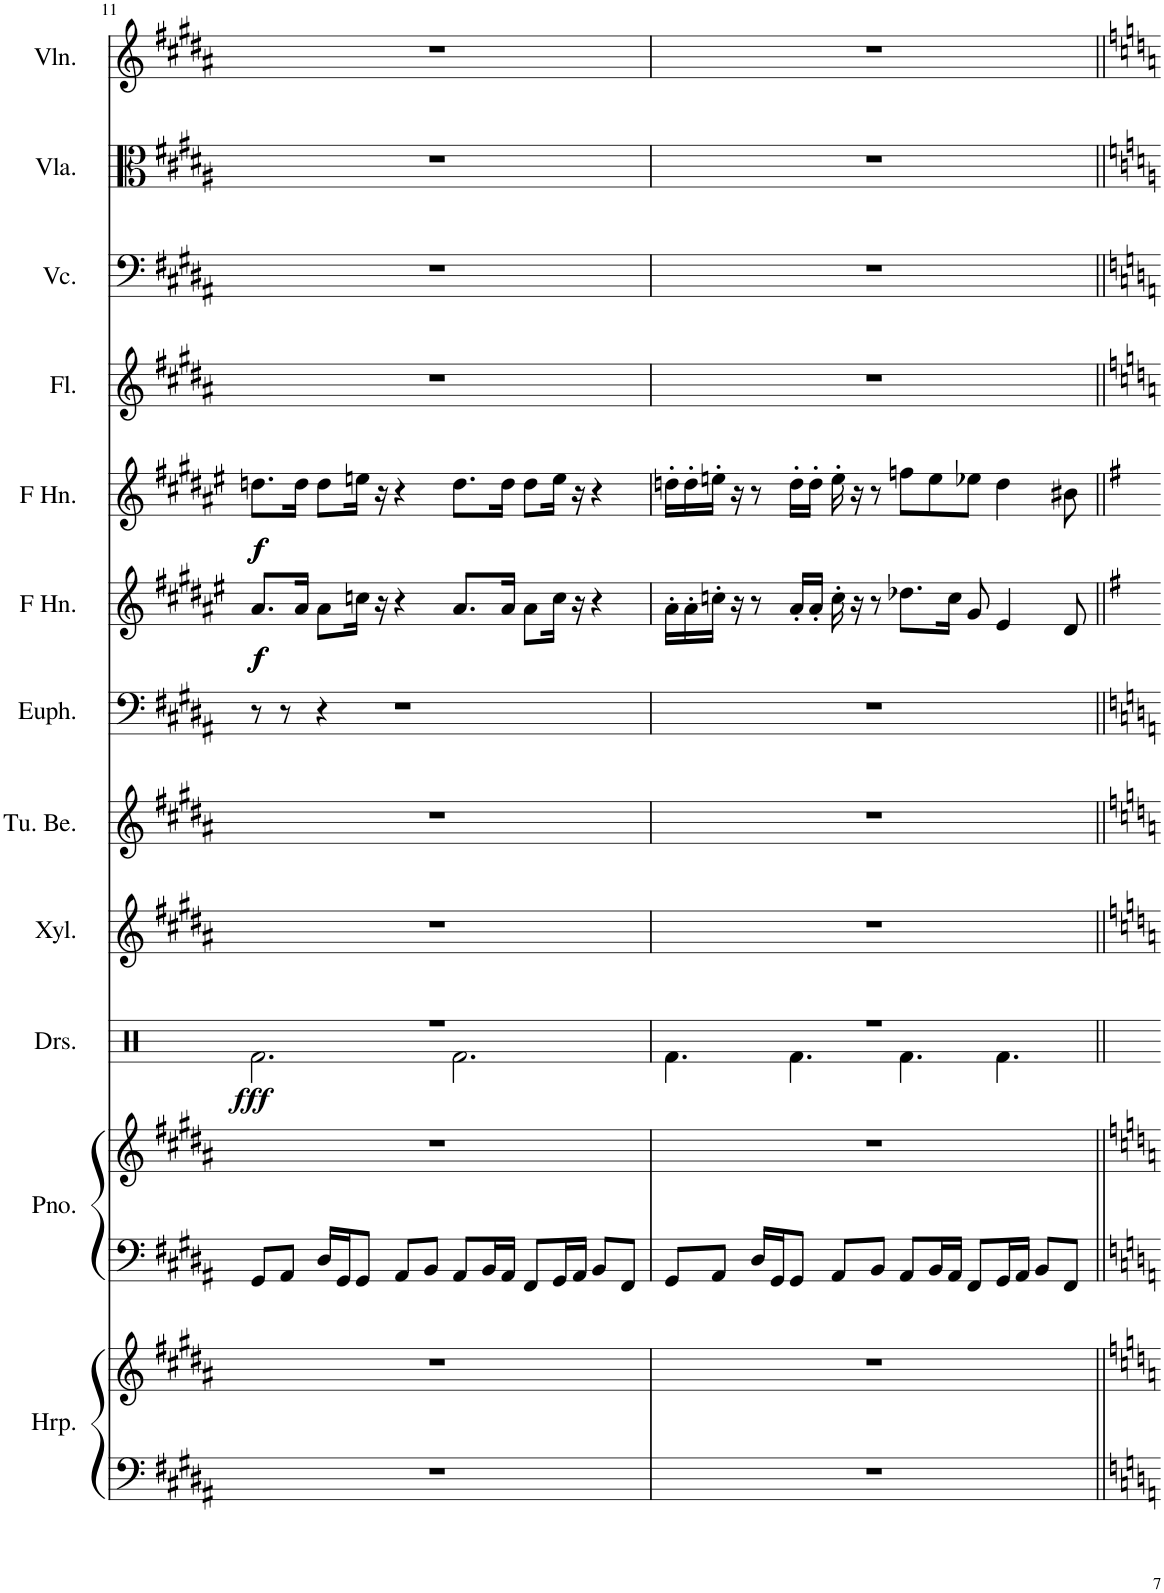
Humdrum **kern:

**kern	**kern	**kern	**kern	**kern	**dynam	**kern	**kern	**kern	**kern	**dynam	**kern	**dynam	**kern	**kern	**kern	**kern
*part12	*part12	*part11	*part11	*part10	*part10	*part9	*part8	*part7	*part6	*part6	*part5	*part5	*part4	*part3	*part2	*part1
*staff14	*staff13	*staff12	*staff11	*staff10	*staff10	*staff9	*staff8	*staff7	*staff6	*staff6	*staff5	*staff5	*staff4	*staff3	*staff2	*staff1
*I"Harp	*	*I"Piano	*	*I"Drumset	*	*I"Xylophone	*I"Tubular Bells	*I"Euphonium	*I"Horn in F	*	*I"Horn in F	*	*I"Flute	*I"Violoncello	*I"Viola	*I"Violin
*I'Hrp.	*	*I'Pno.	*	*I'Drs.	*	*I'Xyl.	*I'Tu. Be.	*I'Euph.	*	*	*	*	*I'Fl.	*I'Vc.	*I'Vla.	*I'Vln.
!!LO:PB:g=z
*clefF4	*clefG2	*clefF4	*clefG2	*clefX	*	*clefG2	*clefG2	*clefF4	*clefG2	*	*clefG2	*	*clefG2	*clefF4	*clefC3	*clefG2
*	*	*	*	*	*	*Trd-7c-12	*	*	*Trd4c7	*	*Trd4c7	*	*	*	*	*
*k[f#c#g#d#a#]	*k[f#c#g#d#a#]	*k[f#c#g#d#a#]	*k[f#c#g#d#a#]	*k[]	*	*k[f#c#g#d#a#]	*k[f#c#g#d#a#]	*k[f#c#g#d#a#]	*k[f#c#g#d#a#e#]	*	*k[f#c#g#d#a#e#]	*	*k[f#c#g#d#a#]	*k[f#c#g#d#a#]	*k[f#c#g#d#a#]	*k[f#c#g#d#a#]
*M6/4	*M6/4	*M6/4	*M6/4	*M6/4	*	*M6/4	*M6/4	*M6/4	*M6/4	*	*M6/4	*	*M6/4	*M6/4	*M6/4	*M6/4
=11	=11	=11	=11	=11	=11	=11	=11	=11	=11	=11	=11	=11	=11	=11	=11	=11
*	*	*	*	*^	*	*	*	*	*	*	*	*	*	*	*	*
!	!	!	!	!	!	!LO:DY:b	!	!	!	!	!LO:DY:b	!	!	!	!	!	!
!	!	!	!	!	!	!	!	!	!	!	!LO:DY:n=1:b	!	!LO:DY:b	!	!	!	!
!	!	!	!	!	!	!	!	!	!	!	!	!	!LO:DY:n=1:b	!	!	!	!
1.r	1.r	8GG#/L	1.r	1.r	2.Rf\	fff	1.r	1.r	8r	8.a#/L	f f	8.ddn\L	f f	1.r	1.r	1.r	1.r
.	.	8AA#/J	.	.	.	.	.	.	8r	.	.	.	.	.	.	.	.
.	.	.	.	.	.	.	.	.	.	16a#/Jk	.	16dd\Jk	.	.	.	.	.
.	.	16D#/LL	.	.	.	.	.	.	4r	8a#\L	.	8dd\L	.	.	.	.	.
.	.	16GG#/J	.	.	.	.	.	.	.	.	.	.	.	.	.	.	.
.	.	8GG#/J	.	.	.	.	.	.	.	16ccn\Jk	.	16een\Jk	.	.	.	.	.
.	.	.	.	.	.	.	.	.	.	16r	.	16r	.	.	.	.	.
.	.	8AA#/L	.	.	.	.	.	.	1r	4r	.	4r	.	.	.	.	.
.	.	8BB/J	.	.	.	.	.	.	.	.	.	.	.	.	.	.	.
.	.	8AA#/L	.	.	2.Rf\	.	.	.	.	8.a#/L	.	8.dd\L	.	.	.	.	.
.	.	16BB/L	.	.	.	.	.	.	.	.	.	.	.	.	.	.	.
.	.	16AA#/JJ	.	.	.	.	.	.	.	16a#/Jk	.	16dd\Jk	.	.	.	.	.
.	.	8FF#/L	.	.	.	.	.	.	.	8a#\L	.	8dd\L	.	.	.	.	.
.	.	16GG#/L	.	.	.	.	.	.	.	16cc\Jk	.	16ee\Jk	.	.	.	.	.
.	.	16AA#/JJ	.	.	.	.	.	.	.	16r	.	16r	.	.	.	.	.
.	.	8BB/L	.	.	.	.	.	.	.	4r	.	4r	.	.	.	.	.
.	.	8FF#/J	.	.	.	.	.	.	.	.	.	.	.	.	.	.	.
=12	=12	=12	=12	=12	=12	=12	=12	=12	=12	=12	=12	=12	=12	=12	=12	=12	=12
1.r	1.r	8GG#/L	1.r	1.r	4.Rf\	.	1.r	1.r	1.r	16a#'\LL	.	16ddn'\LL	.	1.r	1.r	1.r	1.r
.	.	.	.	.	.	.	.	.	.	16a#'\	.	16dd'\	.	.	.	.	.
.	.	8AA#/J	.	.	.	.	.	.	.	16ccn'\JJ	.	16een'\JJ	.	.	.	.	.
.	.	.	.	.	.	.	.	.	.	16r	.	16r	.	.	.	.	.
.	.	16D#/LL	.	.	.	.	.	.	.	8r	.	8r	.	.	.	.	.
.	.	16GG#/J	.	.	.	.	.	.	.	.	.	.	.	.	.	.	.
.	.	8GG#/J	.	.	4.Rf\	.	.	.	.	16a#'/LL	.	16dd'\LL	.	.	.	.	.
.	.	.	.	.	.	.	.	.	.	16a#'/JJ	.	16dd'\JJ	.	.	.	.	.
.	.	8AA#/L	.	.	.	.	.	.	.	16cc'\	.	16ee'\	.	.	.	.	.
.	.	.	.	.	.	.	.	.	.	16r	.	16r	.	.	.	.	.
.	.	8BB/J	.	.	.	.	.	.	.	8r	.	8r	.	.	.	.	.
.	.	8AA#/L	.	.	4.Rf\	.	.	.	.	8.dd-X\L	.	8ffn\L	.	.	.	.	.
.	.	16BB/L	.	.	.	.	.	.	.	.	.	8ee\	.	.	.	.	.
.	.	16AA#/JJ	.	.	.	.	.	.	.	16cc\Jk	.	.	.	.	.	.	.
.	.	8FF#/L	.	.	.	.	.	.	.	8g#/	.	8ee-X\J	.	.	.	.	.
.	.	16GG#/L	.	.	4.Rf\	.	.	.	.	4e#/	.	4dd\	.	.	.	.	.
.	.	16AA#/JJ	.	.	.	.	.	.	.	.	.	.	.	.	.	.	.
.	.	8BB/L	.	.	.	.	.	.	.	.	.	.	.	.	.	.	.
.	.	8FF#/J	.	.	.	.	.	.	.	8d#/	.	8b#X\	.	.	.	.	.
*	*	*	*	*v	*v	*	*	*	*	*	*	*	*	*	*	*	*
=||	=||	=||	=||	=||	=||	=||	=||	=||	=||	=||	=||	=||	=||	=||	=||	=||
*-	*-	*-	*-	*-	*-	*-	*-	*-	*-	*-	*-	*-	*-	*-	*-	*-
